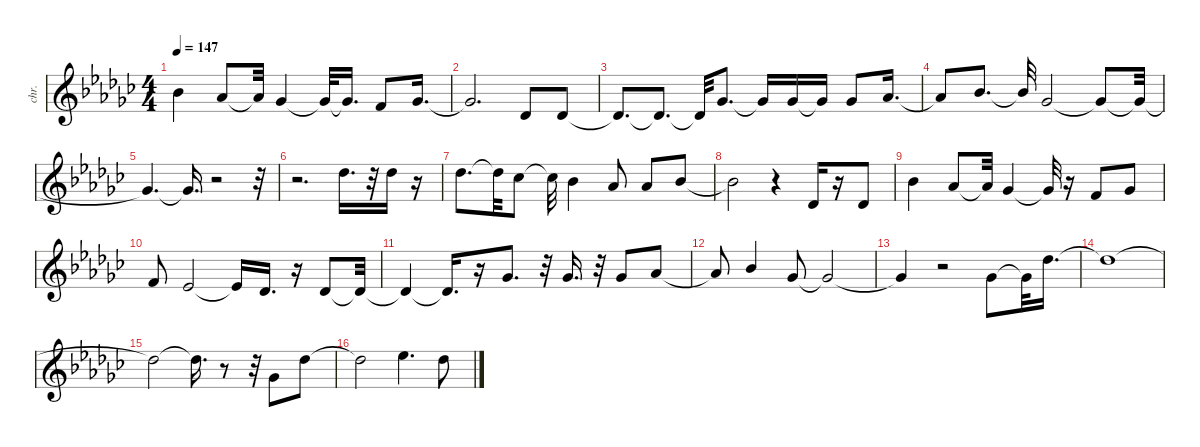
\defaultSystemsLayout 8
\hideDynamics
\bracketExtendMode nobrackets
\otherSystemsTrackNameOrientation horizontal
\track ("Vocals-hid" "chr.") {defaultSystemsLayout 4 instrument voiceoohs}
\staff {score}
\tuning (Eb4 Bb3 Gb3 Db3 Ab2 Eb2)
\ts (4 4)
\tempo 147
\clef g2
\ks ebminor
7.1{acc b}.4{dy fff beam Down} 5.1{acc b}.8{dy ff beam Up} 5.1{t acc b}.32{dy f beam Up} 3.1{acc b}.4{dy ff beam Up} 3.1{t acc b}.32{dy f beam Up} 3.1{t acc b}.16{d beam Up} 2.1{acc forcenatural}.8{beam Up} 3.1{acc b}.16{d dy ff beam Up} |
3.1{t acc b}.2{d dy f beam Up} 3.2{acc b}.8{beam Up} 3.2{acc b}.8{beam Up} |
3.2{t acc b}.8{d beam Up} 3.2{t acc b}.8{d beam Up} 3.2{t acc b}.32{beam Up} 3.1{acc b}.8{d dy ff beam Up} 3.1{t acc b}.16{dy f beam Up} 3.1{acc b}.16{beam Up} 3.1{t acc b}.16{beam Up} 3.1{acc b}.8{beam Up} 5.1{acc b}.16{d beam Up} |
5.1{t acc b}.8{beam Up} 7.1{acc b}.8{d dy fff beam Up} 7.1{t acc b}.32{dy f beam Up} 8.2{acc b}.2{beam Up} 8.2{t acc b}.8{beam Up} 8.2{t acc b}.32{beam Up} |
8.2{t acc b}.4{d beam Up} 8.2{t acc b}.16{d beam Up} r.2{beam Up} r.32{beam Up} |
r.2{d beam Down} 10.1{acc b}.16{d beam Down} r.32{beam Down} 10.1{acc b}.16{beam Down} r.16{beam Down} |
10.1{acc b}.8{d beam Down} 10.1{t acc b}.32{beam Down} 8.1{acc b}.8{beam Down} 8.1{t acc b}.32{beam Down} 7.1{acc b}.4{dy ff beam Down} 5.1{acc b}.8{dy mf beam Up} 5.1{acc b}.8{beam Up} 7.1{acc b}.8{dy f beam Up} |
7.1{t acc b}.2{beam Down} r.4{beam Down} 7.3{acc b}.16{dy mf beam Up} r.16{beam Up} 7.3{acc b}.8{dy f beam Up} |
7.1{acc b}.4{dy fff beam Down} 5.1{acc b}.8{dy f beam Up} 5.1{t acc b}.32{beam Up} 3.1{acc b}.4{dy ff beam Up} 3.1{t acc b}.32{dy f beam Up} r.16{beam Up} 2.1{acc forcenatural}.8{beam Up} 3.1{acc b}.8{beam Up} |
2.1{acc forcenatural}.8{beam Up} 0.1{acc b}.2{dy mp beam Up} 0.1{t acc b}.16{dy f beam Up} 3.2{acc b}.16{d dy mp beam Up} r.16{beam Up} 3.2{acc b}.8{dy f beam Up} 3.2{t acc b}.32{beam Up} |
3.2{t acc b}.4{beam Up} 3.2{t acc b}.16{d beam Up} r.16{beam Up} 3.1{acc b}.8{d beam Up} r.32{beam Up} 3.1{acc b}.16{d beam Up} r.32{beam Up} 3.1{acc b}.8{beam Up} 5.1{acc b}.8{beam Up} |
5.1{t acc b}.8{beam Up} 7.1{acc b}.4{dy ff beam Up} 8.2{acc b}.8{dy f beam Up} 8.2{t acc b}.2{beam Up} |
8.2{t acc b}.4{beam Up} r.2{beam Up} 3.1{acc b}.8{beam Down} 3.1{t acc b}.32{beam Down} 10.1{acc b}.16{d dy fff beam Down} |
10.1{t acc b}.1{dy f beam Down} |
10.1{t acc b}.2{beam Down} 10.1{t acc b}.16{d beam Down} r.8{beam Down} r.32{beam Down} 3.1{acc b}.8{beam Down} 10.1{acc b}.8{dy fff beam Down} |
10.1{t acc b}.2{dy f beam Down} 12.1{acc b}.4{d dy fff beam Down} 10.1{acc b}.8{dy ff beam Down}
